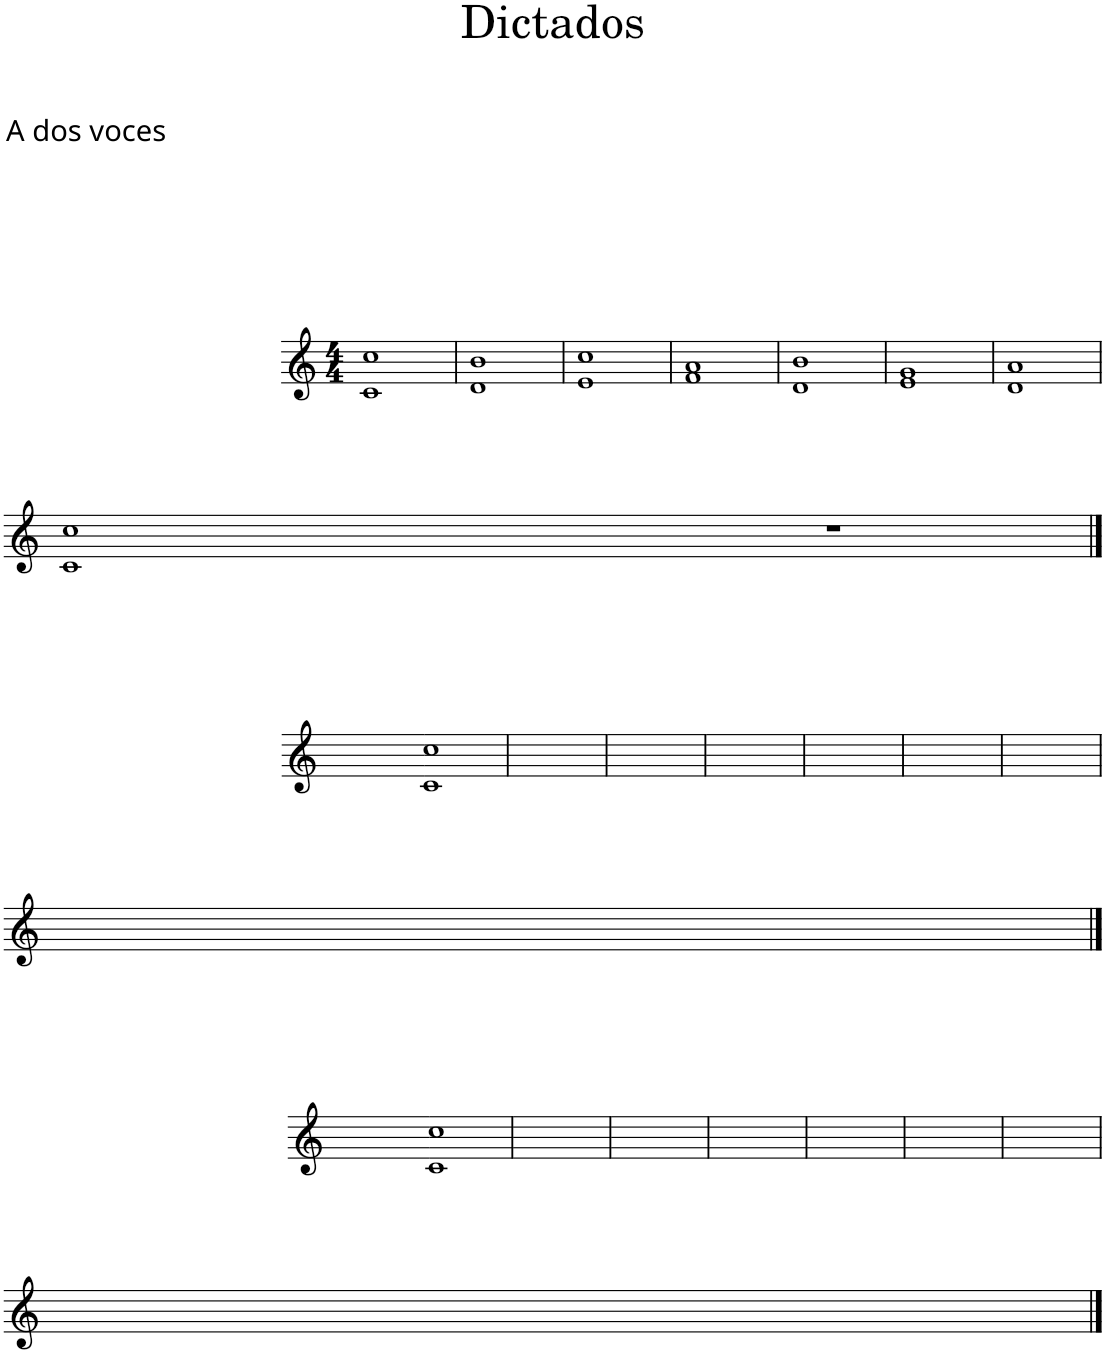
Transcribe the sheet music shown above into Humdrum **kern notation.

**kern
*part1
*staff1
*I"Violines (sección)
*clefG2
*k[]
*M4/4
=1
1c 1cc
=2
1d 1b
=3
1e 1cc
=4
1f 1a
=5
1d 1b
=6
1e 1g
=7
1d 1a
!!LO:LB:g=z
=8
1c 1cc
=9-
1r
!!LO:LB:g=z
==10
1ryy
=11-
1c 1cc
=12
1e 1b
=13
1f 1a
=14
1f 1dd
=15
1g 1b
=16
1g 1ee
=17
1f 1b
!!LO:LB:g=z
=18
1e 1cc
!!LO:LB:g=z
==19
1ryy
=20-
1c 1cc
=21
1e 1g
=22
1d 1cc
=23
1c 1f
=24
1B 1d
=25
1c 1a
=26
1B 1g
!!LO:LB:g=z
=27
1c 1e
==
*-
